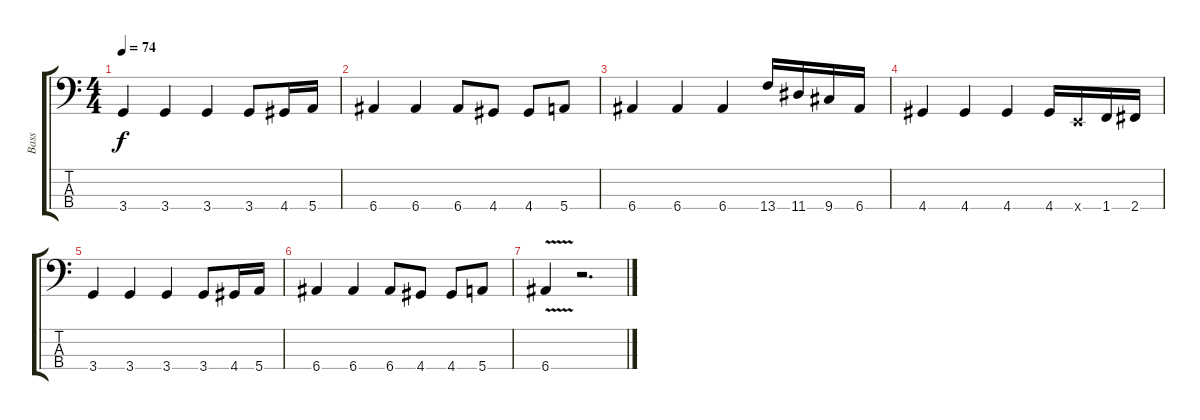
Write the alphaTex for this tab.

\track ("Bass" "Bass") {instrument acousticbass}
\staff {score tabs}
\tuning (G2 D2 A1 E1) {hide}
\ts (4 4)
\tempo 74
\clef f4
\ks c
3.4.4{dy f} 3.4.4 3.4.4 3.4.8 4.4.16 5.4.16 |
6.4.4 6.4.4 6.4.8 4.4.8 4.4.8 5.4.8 |
6.4.4 6.4.4 6.4.4 13.4.16 11.4.16 9.4.16 6.4.16 |
4.4.4 4.4.4 4.4.4 4.4.16 0.4{x}.16 1.4.16 2.4.16 |
3.4.4 3.4.4 3.4.4 3.4.8 4.4.16 5.4.16 |
6.4.4 6.4.4 6.4.8 4.4.8 4.4.8 5.4.8 |
6.4{v}.4 r.2{d}
